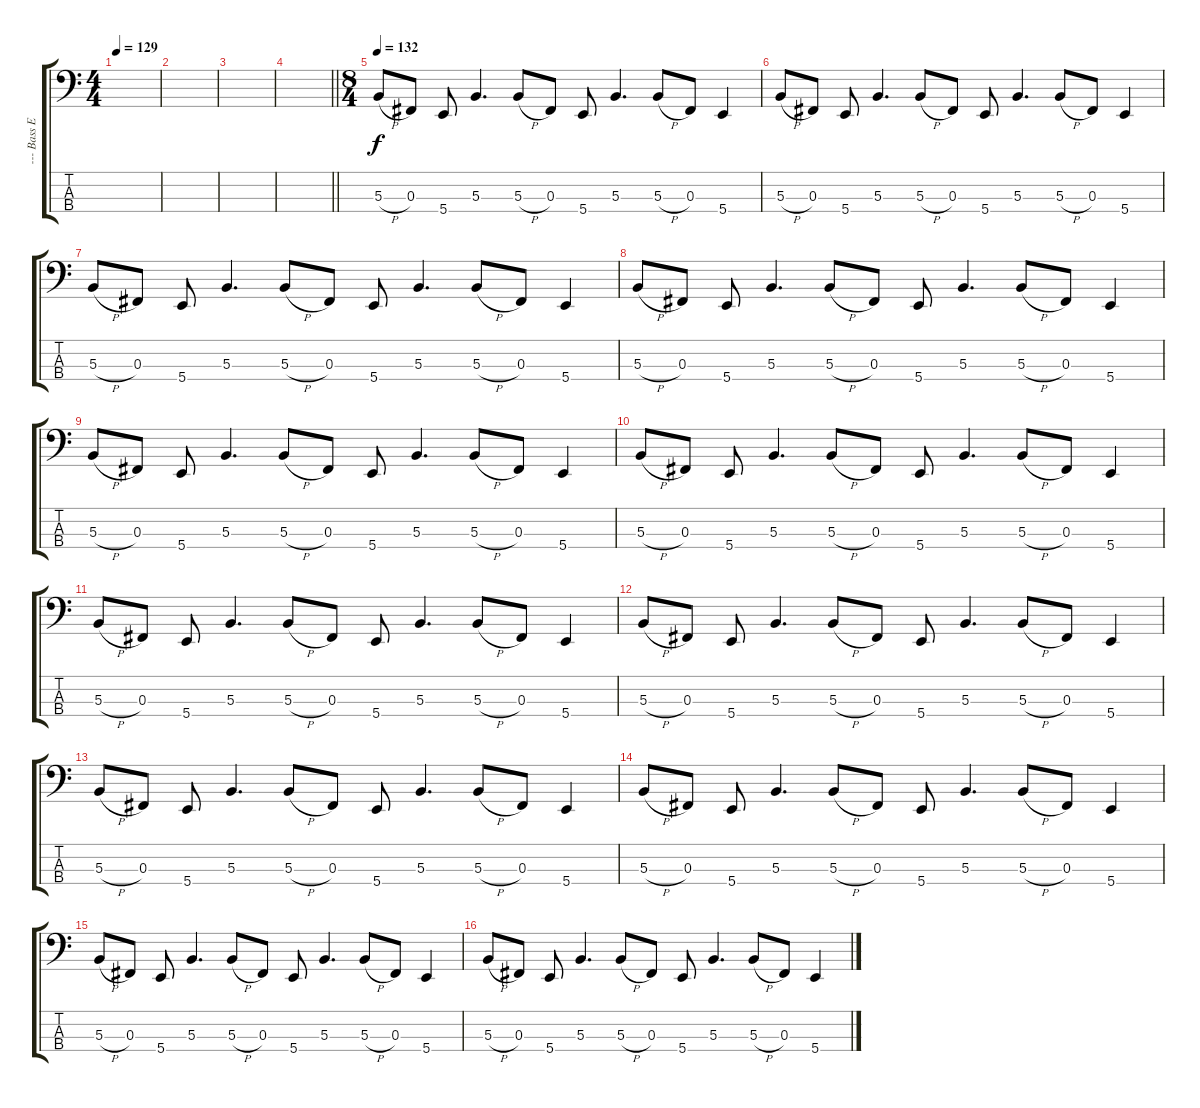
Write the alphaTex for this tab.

\track ("--- Bass Effects" "--- Bass E") {instrument slapbass1}
\staff {score tabs}
\tuning (E2 B1 Gb1 B0) {hide}
\ts (4 4)
\tempo 129
\clef f4
\ks c
|
|
|
\barLineRight lightlight
|
\ts (8 4)
\tempo 132
5.3{h}.8{volume 6 instrument fretlessbass} 0.3.8 5.4.8 5.3.4{d} 5.3{h}.8 0.3.8 5.4.8 5.3.4{d} 5.3{h}.8 0.3.8 5.4.4 |
5.3{h}.8 0.3.8 5.4.8 5.3.4{d} 5.3{h}.8 0.3.8 5.4.8 5.3.4{d} 5.3{h}.8 0.3.8 5.4.4 |
5.3{h}.8 0.3.8 5.4.8 5.3.4{d} 5.3{h}.8 0.3.8 5.4.8 5.3.4{d} 5.3{h}.8 0.3.8 5.4.4 |
5.3{h}.8 0.3.8 5.4.8 5.3.4{d} 5.3{h}.8 0.3.8 5.4.8 5.3.4{d} 5.3{h}.8 0.3.8 5.4.4 |
5.3{h}.8 0.3.8 5.4.8 5.3.4{d} 5.3{h}.8 0.3.8 5.4.8 5.3.4{d} 5.3{h}.8 0.3.8 5.4.4 |
5.3{h}.8 0.3.8 5.4.8 5.3.4{d} 5.3{h}.8 0.3.8 5.4.8 5.3.4{d} 5.3{h}.8 0.3.8 5.4.4 |
5.3{h}.8 0.3.8 5.4.8 5.3.4{d} 5.3{h}.8 0.3.8 5.4.8 5.3.4{d} 5.3{h}.8 0.3.8 5.4.4 |
5.3{h}.8 0.3.8 5.4.8 5.3.4{d} 5.3{h}.8 0.3.8 5.4.8 5.3.4{d} 5.3{h}.8 0.3.8 5.4.4 |
5.3{h}.8 0.3.8 5.4.8 5.3.4{d} 5.3{h}.8 0.3.8 5.4.8 5.3.4{d} 5.3{h}.8 0.3.8 5.4.4 |
5.3{h}.8 0.3.8 5.4.8 5.3.4{d} 5.3{h}.8 0.3.8 5.4.8 5.3.4{d} 5.3{h}.8 0.3.8 5.4.4 |
5.3{h}.8 0.3.8 5.4.8 5.3.4{d} 5.3{h}.8 0.3.8 5.4.8 5.3.4{d} 5.3{h}.8 0.3.8 5.4.4 |
5.3{h}.8 0.3.8 5.4.8 5.3.4{d} 5.3{h}.8 0.3.8 5.4.8 5.3.4{d} 5.3{h}.8 0.3.8 5.4.4
